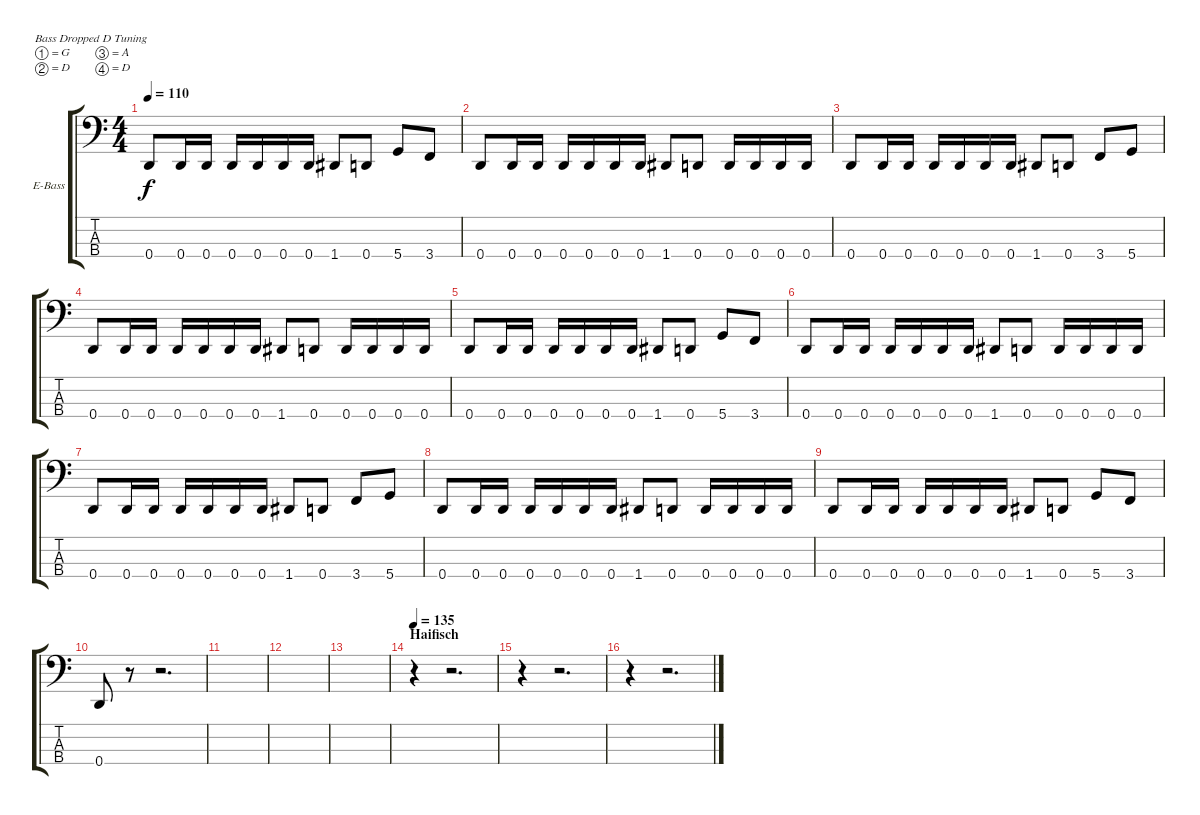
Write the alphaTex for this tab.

\bracketExtendMode groupsimilarinstruments
\firstSystemTrackNameOrientation horizontal
\otherSystemsTrackNameOrientation horizontal
\track ("Bass guitar (Oliver)" "E-Bass") {instrument electricbassfinger}
\staff {score tabs}
\tuning (G2 D2 A1 D1)
\ts (4 4)
\tempo 110
\clef f4
\ks c
0.4.8{dy f} 0.4.16 0.4.16 0.4.16 0.4.16 0.4.16 0.4.16 1.4.8 0.4.8 5.4.8 3.4.8 |
0.4.8 0.4.16 0.4.16 0.4.16 0.4.16 0.4.16 0.4.16 1.4.8 0.4.8 0.4.16 0.4.16 0.4.16 0.4.16 |
0.4.8 0.4.16 0.4.16 0.4.16 0.4.16 0.4.16 0.4.16 1.4.8 0.4.8 3.4.8 5.4.8 |
0.4.8 0.4.16 0.4.16 0.4.16 0.4.16 0.4.16 0.4.16 1.4.8 0.4.8 0.4.16 0.4.16 0.4.16 0.4.16 |
0.4.8 0.4.16 0.4.16 0.4.16 0.4.16 0.4.16 0.4.16 1.4.8 0.4.8 5.4.8 3.4.8 |
0.4.8 0.4.16 0.4.16 0.4.16 0.4.16 0.4.16 0.4.16 1.4.8 0.4.8 0.4.16 0.4.16 0.4.16 0.4.16 |
0.4.8 0.4.16 0.4.16 0.4.16 0.4.16 0.4.16 0.4.16 1.4.8 0.4.8 3.4.8 5.4.8 |
0.4.8 0.4.16 0.4.16 0.4.16 0.4.16 0.4.16 0.4.16 1.4.8 0.4.8 0.4.16 0.4.16 0.4.16 0.4.16 |
0.4.8 0.4.16 0.4.16 0.4.16 0.4.16 0.4.16 0.4.16 1.4.8 0.4.8 5.4.8 3.4.8 |
0.4.8 r.8 r.2{d} |
|
|
|
\section ("" "Haifisch")
\tempo 135
r.4 r.2{d} |
r.4 r.2{d} |
r.4 r.2{d}
